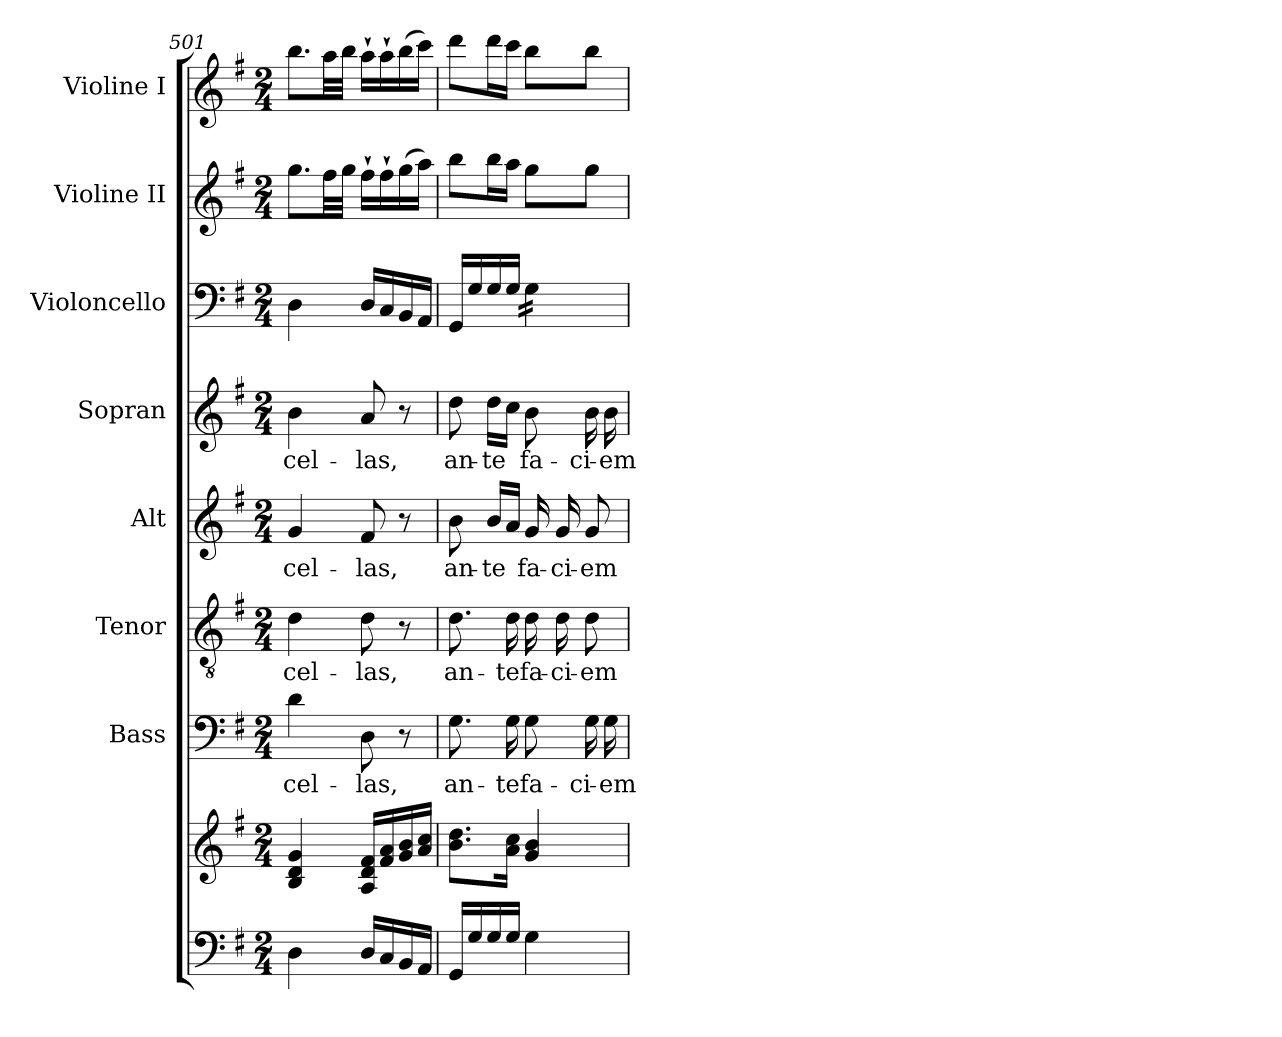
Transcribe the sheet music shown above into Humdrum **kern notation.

**kern	**kern	**kern	**text	**kern	**text	**kern	**text	**kern	**text	**kern	**kern	**kern
*part8	*part8	*part7	*part7	*part6	*part6	*part5	*part5	*part4	*part4	*part3	*part2	*part1
*staff9	*staff8	*staff7	*staff7	*staff6	*staff6	*staff5	*staff5	*staff4	*staff4	*staff3	*staff2	*staff1
*	*	*I"Bass	*	*I"Tenor	*	*I"Alt	*	*I"Sopran	*	*I"Violoncello	*I"Violine II	*I"Violine I
*	*	*I'B.	*	*I'T.	*	*I'A.	*	*I'S.	*	*I'Vc.	*I'Vl. II	*I'Vl. I
*clefF4	*clefG2	*clefF4	*	*clefGv2	*	*clefG2	*	*clefG2	*	*clefF4	*clefG2	*clefG2
*	*	*	*	*	*	*	*	*	*	*ITrd7c12	*	*
*k[f#]	*k[f#]	*k[f#]	*	*k[f#]	*	*k[f#]	*	*k[f#]	*	*k[f#]	*k[f#]	*k[f#]
*G:	*G:	*G:	*	*G:	*	*G:	*	*G:	*	*G:	*G:	*G:
*M2/4	*M2/4	*M2/4	*	*M2/4	*	*M2/4	*	*M2/4	*	*M2/4	*M2/4	*M2/4
=501	=501	=501	=501	=501	=501	=501	=501	=501	=501	=501	=501	=501
!	!	!	!LO:LY:b	!	!LO:LY:b	!	!LO:LY:b	!	!LO:LY:b	!	!	!
4D\	4B/ 4d/ 4g/	4d\	-cel-	4d\	-cel-	4g/	-cel-	4b\	-cel-	4DD\	8.gg\L	8.bb\L
.	.	.	.	.	.	.	.	.	.	.	32ff#\LL	32aa\LL
.	.	.	.	.	.	.	.	.	.	.	32gg\JJJ	32bb\JJJ
!	!	!	!LO:LY:b	!	!LO:LY:b	!	!LO:LY:b	!	!LO:LY:b	!	!	!
16D/LL	16A/ 16d/ 16f#/LL	8D\	-las,	8d\	-las,	8f#/	-las,	8a/	-las,	16DD/LL	16ff#`>\LL	16aa`>\LL
16C/	16f#/ 16a/	.	.	.	.	.	.	.	.	16CC/	16ff#`>\	16aa`>\
16BB/	16g/ 16b/	8r	.	8r	.	8r	.	8r	.	16BBB/	(>16gg\	(>16bb\
16AA/JJ	16a/ 16cc/JJ	.	.	.	.	.	.	.	.	16AAA/JJ	16aa\JJ)	16ccc\JJ)
=502	=502	=502	=502	=502	=502	=502	=502	=502	=502	=502	=502	=502
!	!	!	!LO:LY:b	!	!LO:LY:b	!	!LO:LY:b	!	!LO:LY:b	!	!	!
16GG/LL	8.b\ 8.dd\L	8.G\	an-	8.d\	an-	8b\	an-	8dd\	an-	16GGG/LL	8bb\L	8ddd\L
16G/	.	.	.	.	.	.	.	.	.	16GG/	.	.
!	!	!	!	!	!	!	!LO:LY:b	!	!LO:LY:b	!	!	!
16G/	.	.	.	.	.	16b/LL	-te	16dd\LL	-te	16GG/	16bb\L	16ddd\L
!	!	!	!LO:LY:b	!	!LO:LY:b	!	!	!	!	!	!	!
16G/JJ	16a\ 16cc\Jk	16G\	-te	16d\	-te	16a/JJ	.	16cc\JJ	.	16GG/JJ	16aa\JJ	16ccc\JJ
!	!	!	!LO:LY:b	!	!LO:LY:b	!	!LO:LY:b	!	!LO:LY:b	!	!	!
*	*	*	*	*	*	*	*	*	*	*tremolo	*	*
4G\	4g/ 4b/	8G\	fa-	16d\	fa-	16g/	fa-	8b\	fa-	16GG\LL	8gg\L	8bb\L
!	!	!	!	!	!LO:LY:b	!	!LO:LY:b	!	!	!	!	!
.	.	.	.	16d\	-ci-	16g/	-ci-	.	.	16GG\	.	.
!	!	!	!LO:LY:b	!	!LO:LY:b	!	!LO:LY:b	!	!LO:LY:b	!	!	!
.	.	16G\	-ci-	8d\	-em	8g/	-em	16b\	-ci-	16GG\	8gg\J	8bb\J
!	!	!	!LO:LY:b	!	!	!	!	!	!LO:LY:b	!	!	!
.	.	16G\	-em	.	.	.	.	16b\	-em	16GG\JJ	.	.
*	*	*	*	*	*	*	*	*	*	*Xtremolo	*	*
=	=	=	=	=	=	=	=	=	=	=	=	=
*-	*-	*-	*-	*-	*-	*-	*-	*-	*-	*-	*-	*-
